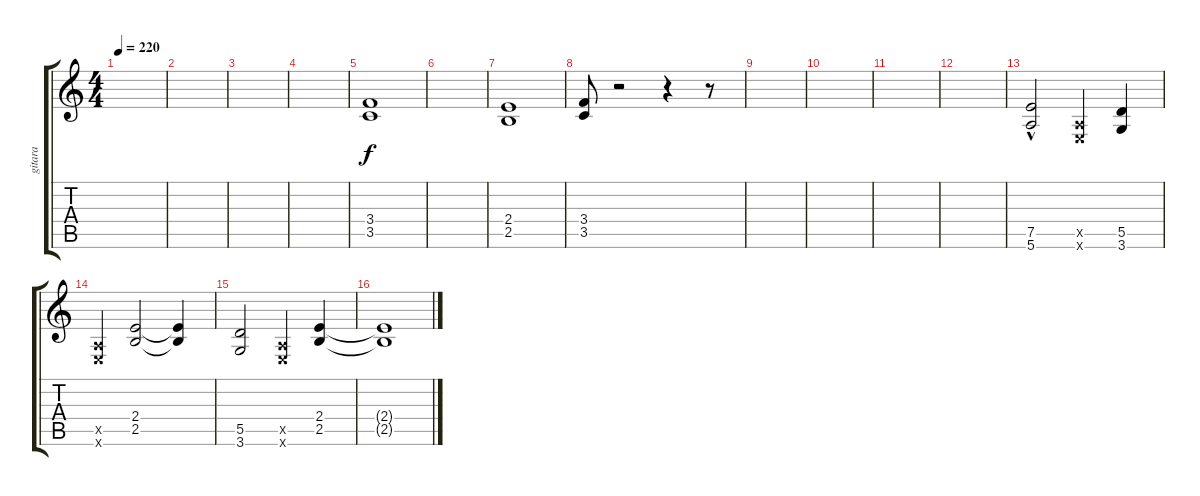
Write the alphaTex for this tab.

\track ("gitara" "gitara") {instrument overdrivenguitar}
\staff {score tabs}
\tuning (E4 B3 G3 D3 A2 E2) {hide}
\ts (4 4)
\tempo 220
\clef g2
\ks c
|
|
|
|
(3.4 3.5).1 |
|
(2.4 2.5).1 |
(3.4 3.5).8 r.2 r.4 r.8 |
|
|
|
|
(7.5{hac} 5.6).2 (0.5{x} 0.6{x}).4 (5.5 3.6).4 |
(0.5{x} 0.6{x}).4 (2.4 2.5).2 (2.4{t} 2.5{t}).4 |
(5.5 3.6).2 (0.5{x} 0.6{x}).4 (2.4 2.5).4 |
(2.4{t} 2.5{t}).1
